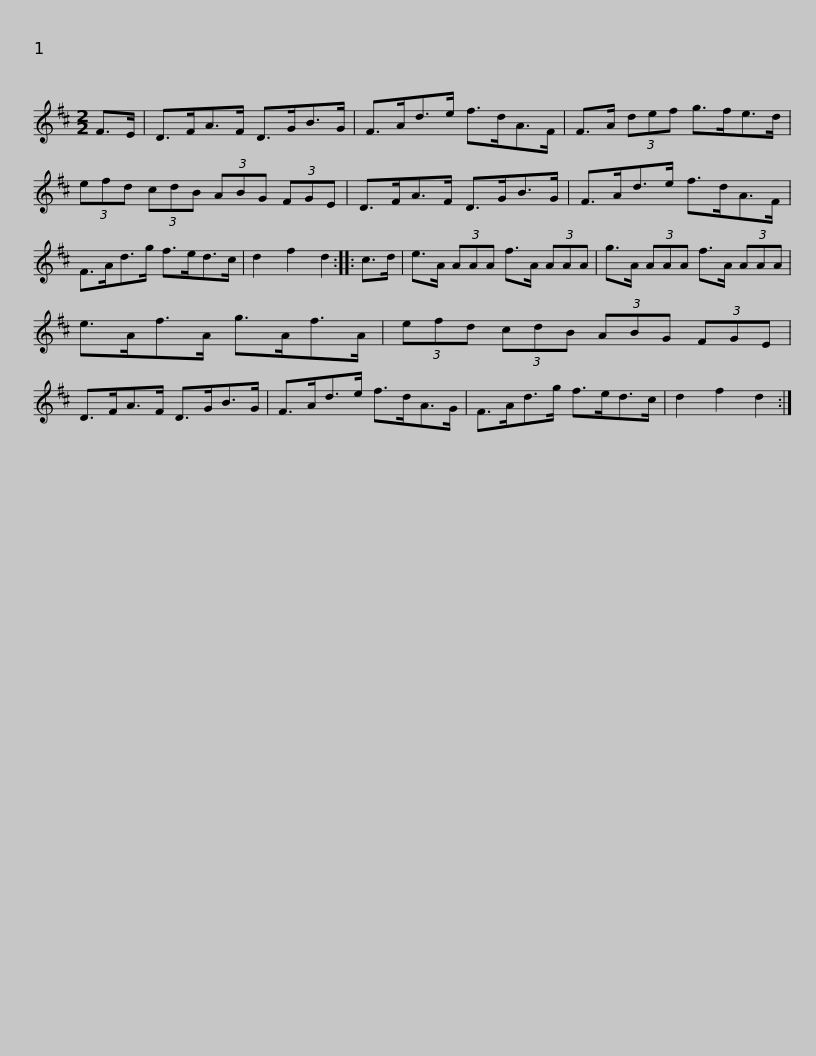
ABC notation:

X:1
L:1/8
M:2/2
I:linebreak $
K:D
V:1 treble
V:1
 F>E | D>FA>F D>GB>G | F>Ad>e f>dA>F | F>A (3def g>fe>d | (3efd (3cdB (3ABG (3FGE |$ %5
 D>FA>F D>GB>G | F>Ad>e f>dA>F | F>Ad>g f>ed>c | d2 f2 d2 :: c>d |$ %10
 e>A (3AAA f>A (3AAA | g>A (3AAA f>A (3AAA | e>Af>A g>Af>A | (3efd (3cdB (3ABG (3FGE |$ D>FA>F D>GB>G | %15
 F>Ad>e f>dA>G | F>Ad>g f>ed>c | d2 f2 d2 :| %18
